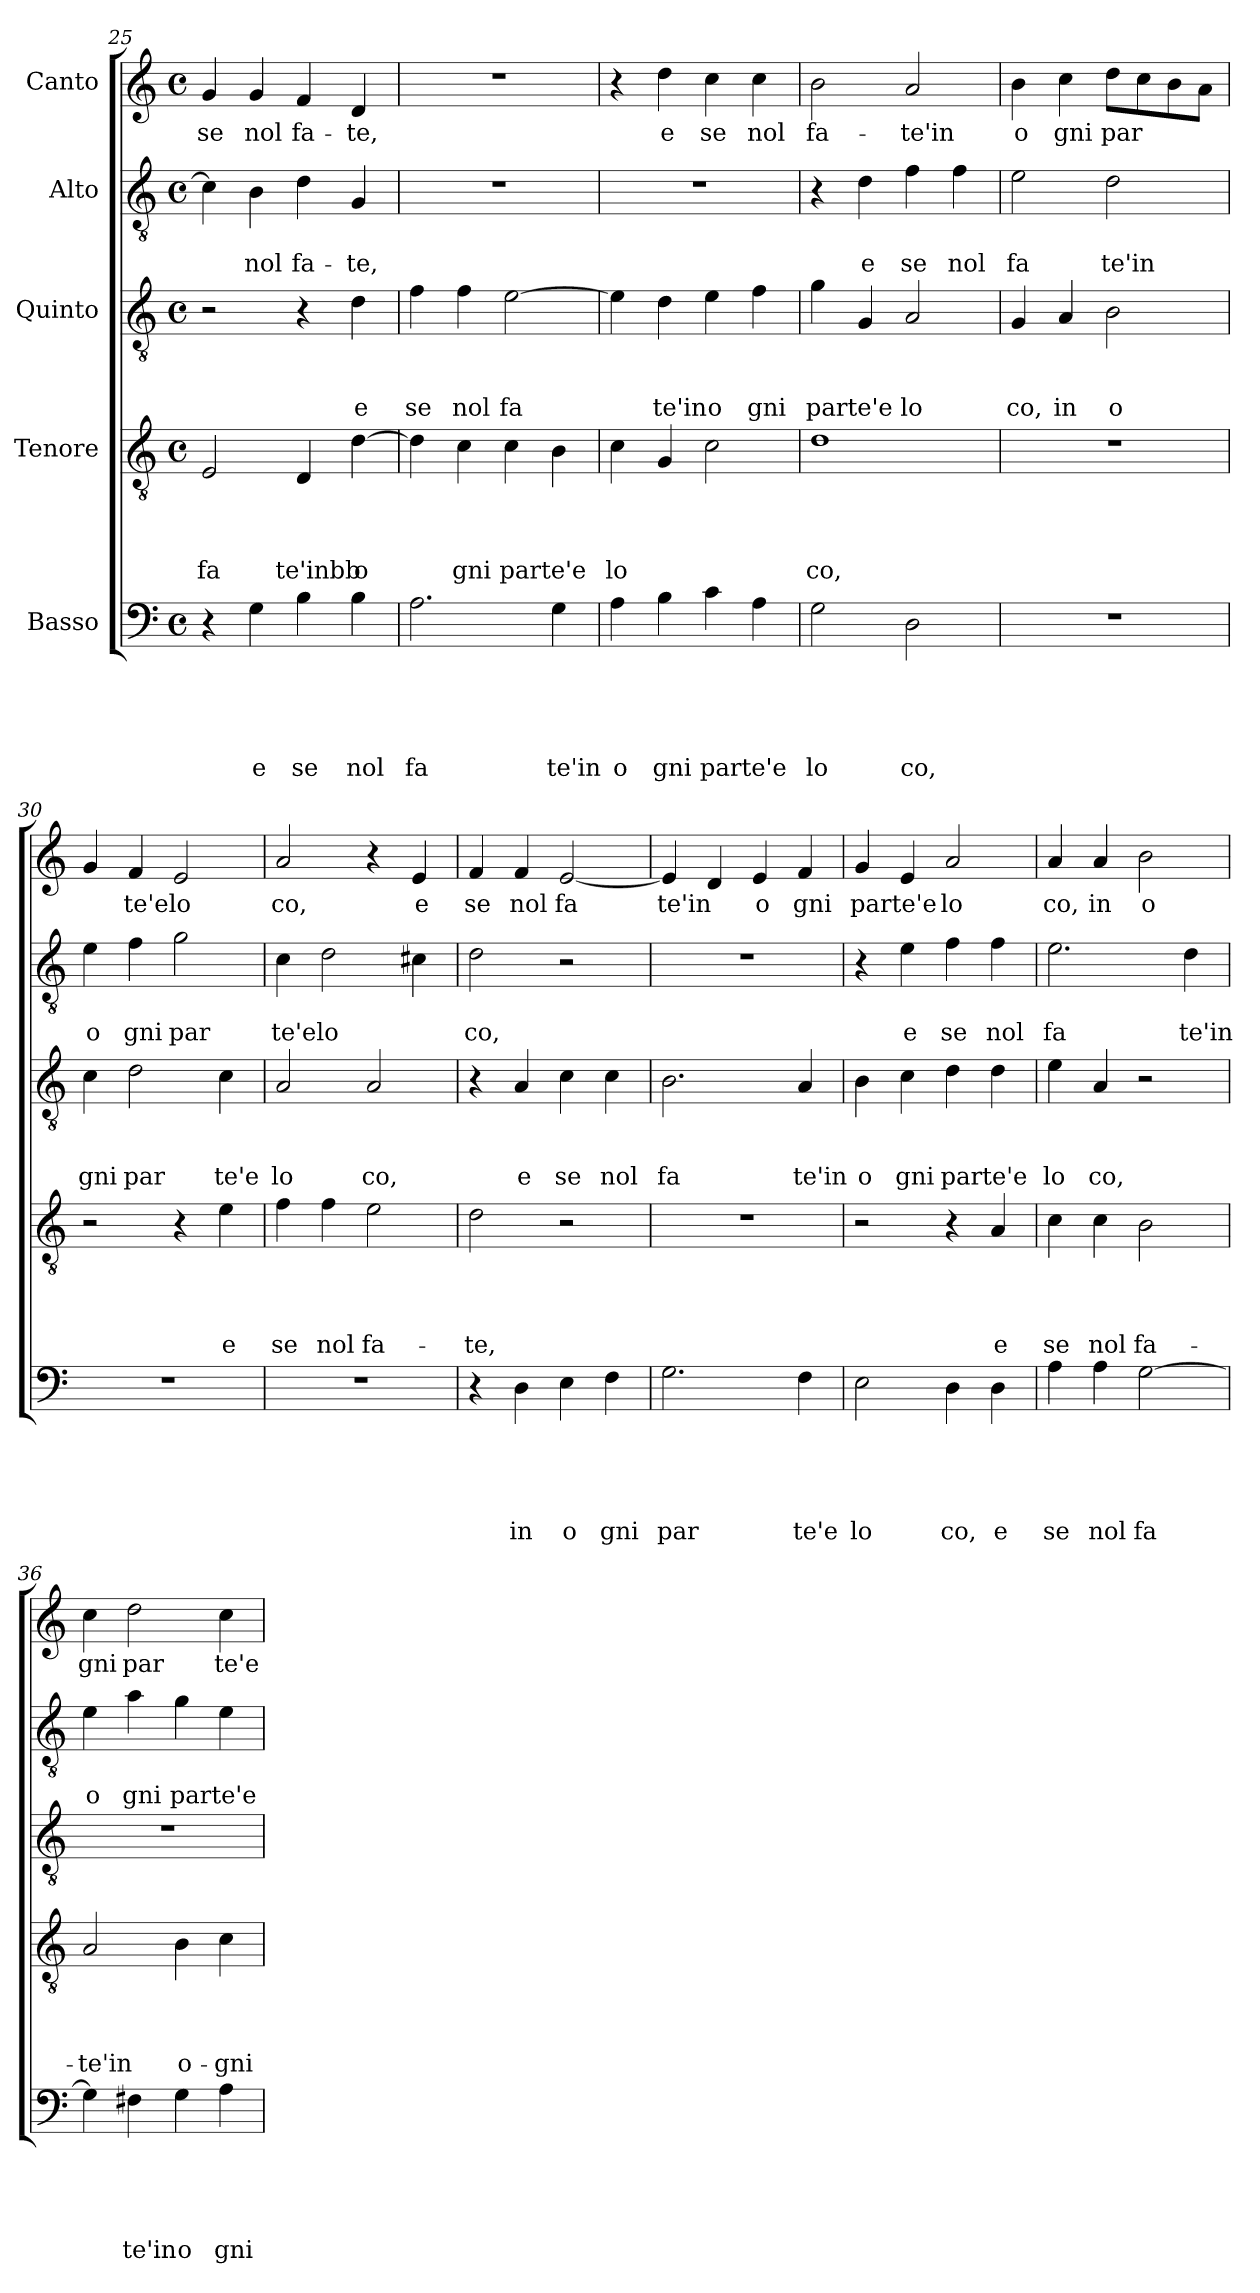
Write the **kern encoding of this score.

**kern	**text	**text	**text	**text	**text	**kern	**text	**text	**text	**text	**kern	**text	**text	**text	**kern	**text	**text	**kern	**text
*part5	*part5	*part5	*part5	*part5	*part5	*part4	*part4	*part4	*part4	*part4	*part3	*part3	*part3	*part3	*part2	*part2	*part2	*part1	*part1
*staff5	*staff5	*staff5	*staff5	*staff5	*staff5	*staff4	*staff4	*staff4	*staff4	*staff4	*staff3	*staff3	*staff3	*staff3	*staff2	*staff2	*staff2	*staff1	*staff1
*I"Basso	*	*	*	*	*	*I"Tenore	*	*	*	*	*I"Quinto	*	*	*	*I"Alto	*	*	*I"Canto	*
*clefF4	*	*	*	*	*	*clefGv2	*	*	*	*	*clefGv2	*	*	*	*clefGv2	*	*	*clefG2	*
*k[]	*	*	*	*	*	*k[]	*	*	*	*	*k[]	*	*	*	*k[]	*	*	*k[]	*
*C:	*	*	*	*	*	*C:	*	*	*	*	*C:	*	*	*	*C:	*	*	*C:	*
*M4/4	*	*	*	*	*	*M4/4	*	*	*	*	*M4/4	*	*	*	*M4/4	*	*	*M4/4	*
*met(c)	*	*	*	*	*	*met(c)	*	*	*	*	*met(c)	*	*	*	*met(c)	*	*	*met(c)	*
=25	=25	=25	=25	=25	=25	=25	=25	=25	=25	=25	=25	=25	=25	=25	=25	=25	=25	=25	=25
!	!	!	!	!	!	!	!	!	!	!LO:LY:b	!	!	!	!	!	!	!	!	!LO:LY:b
4r	.	.	.	.	.	2E/	.	.	.	fa	2r	.	.	.	4c\]	.	.	4g/	se
!	!	!	!	!	!LO:LY:b	!	!	!	!	!	!	!	!	!	!	!	!LO:LY:b	!	!LO:LY:b
4G\	.	.	.	.	e	.	.	.	.	.	.	.	.	.	4B\	.	nol	4g/	nol
!	!	!	!	!	!LO:LY:b	!	!	!	!	!LO:LY:b:rj	!	!	!	!	!	!	!LO:LY:b	!	!LO:LY:b
4B\	.	.	.	.	se	4D/	.	.	.	te'inbb	4r	.	.	.	4d\	.	fa-	4f/	fa-
!	!	!	!	!	!LO:LY:b	!	!	!	!	!LO:LY:b	!	!	!	!LO:LY:b	!	!	!LO:LY:b	!	!LO:LY:b
4B\	.	.	.	.	nol	[>4d\	.	.	.	o	4d\	.	.	e	4G/	.	-te,	4d/	-te,
=26	=26	=26	=26	=26	=26	=26	=26	=26	=26	=26	=26	=26	=26	=26	=26	=26	=26	=26	=26
!	!	!	!	!	!LO:LY:b	!	!	!	!	!	!	!	!	!LO:LY:b	!	!	!	!	!
2.A\	.	.	.	.	fa	4d\]	.	.	.	.	4f\	.	.	se	1r	.	.	1r	.
!	!	!	!	!	!	!	!	!	!	!LO:LY:b	!	!	!	!LO:LY:b	!	!	!	!	!
.	.	.	.	.	.	4c\	.	.	.	gni	4f\	.	.	nol	.	.	.	.	.
!	!	!	!	!	!	!	!	!	!	!LO:LY:b	!	!	!	!LO:LY:b	!	!	!	!	!
.	.	.	.	.	.	4c\	.	.	.	parte'e	[>2e\	.	.	fa	.	.	.	.	.
!	!	!	!	!	!LO:LY:b	!	!	!	!	!	!	!	!	!	!	!	!	!	!
4G\	.	.	.	.	te'in	4B\	.	.	.	.	.	.	.	.	.	.	.	.	.
=27	=27	=27	=27	=27	=27	=27	=27	=27	=27	=27	=27	=27	=27	=27	=27	=27	=27	=27	=27
!	!	!	!	!	!LO:LY:b	!	!	!	!	!LO:LY:b	!	!	!	!	!	!	!	!	!
4A\	.	.	.	.	o	4c\	.	.	.	lo	4e\]	.	.	.	1r	.	.	4r	.
!	!	!	!	!	!LO:LY:b	!	!	!	!	!	!	!	!	!LO:LY:b	!	!	!	!	!LO:LY:b
4B\	.	.	.	.	gni	4G/	.	.	.	.	4d\	.	.	te'in	.	.	.	4dd\	e
!	!	!	!	!	!LO:LY:b	!	!	!	!	!	!	!	!	!LO:LY:b	!	!	!	!	!LO:LY:b
4c\	.	.	.	.	parte'e	2c\	.	.	.	.	4e\	.	.	o	.	.	.	4cc\	se
!	!	!	!	!	!	!	!	!	!	!	!	!	!	!LO:LY:b	!	!	!	!	!LO:LY:b
4A\	.	.	.	.	.	.	.	.	.	.	4f\	.	.	gni	.	.	.	4cc\	nol
=28	=28	=28	=28	=28	=28	=28	=28	=28	=28	=28	=28	=28	=28	=28	=28	=28	=28	=28	=28
!	!	!	!	!	!LO:LY:b	!	!	!	!	!LO:LY:b	!	!	!	!LO:LY:b	!	!	!	!	!LO:LY:b
2G\	.	.	.	.	lo	1d	.	.	.	co,	4g\	.	.	parte'e	4r	.	.	2b\	fa-
!	!	!	!	!	!	!	!	!	!	!	!	!	!	!	!	!	!LO:LY:b	!	!
.	.	.	.	.	.	.	.	.	.	.	4G/	.	.	.	4d\	.	e	.	.
!	!	!	!	!	!LO:LY:b	!	!	!	!	!	!	!	!	!LO:LY:b	!	!	!LO:LY:b	!	!LO:LY:b
2D\	.	.	.	.	co,	.	.	.	.	.	2A/	.	.	lo	4f\	.	se	2a/	-te'in
!	!	!	!	!	!	!	!	!	!	!	!	!	!	!	!	!	!LO:LY:b	!	!
.	.	.	.	.	.	.	.	.	.	.	.	.	.	.	4f\	.	nol	.	.
!!LO:LB:g=z
=29	=29	=29	=29	=29	=29	=29	=29	=29	=29	=29	=29	=29	=29	=29	=29	=29	=29	=29	=29
!	!	!	!	!	!	!	!	!	!	!	!	!	!	!LO:LY:b	!	!	!LO:LY:b	!	!LO:LY:b
1r	.	.	.	.	.	1r	.	.	.	.	4G/	.	.	co,	2e\	.	fa	4b\	o
!	!	!	!	!	!	!	!	!	!	!	!	!	!	!LO:LY:b	!	!	!	!	!LO:LY:b
.	.	.	.	.	.	.	.	.	.	.	4A/	.	.	in	.	.	.	4cc\	gni
!	!	!	!	!	!	!	!	!	!	!	!	!	!	!LO:LY:b	!	!	!LO:LY:b	!	!LO:LY:b
.	.	.	.	.	.	.	.	.	.	.	2B\	.	.	o	2d\	.	te'in	8dd\L	par
.	.	.	.	.	.	.	.	.	.	.	.	.	.	.	.	.	.	8cc\	.
.	.	.	.	.	.	.	.	.	.	.	.	.	.	.	.	.	.	8b\	.
.	.	.	.	.	.	.	.	.	.	.	.	.	.	.	.	.	.	8a\J	.
=30	=30	=30	=30	=30	=30	=30	=30	=30	=30	=30	=30	=30	=30	=30	=30	=30	=30	=30	=30
!	!	!	!	!	!	!	!	!	!	!	!	!	!	!LO:LY:b	!	!	!LO:LY:b	!	!
1r	.	.	.	.	.	2r	.	.	.	.	4c\	.	.	gni	4e\	.	o	4g/	.
!	!	!	!	!	!	!	!	!	!	!	!	!	!	!LO:LY:b	!	!	!LO:LY:b	!	!LO:LY:b
.	.	.	.	.	.	.	.	.	.	.	2d\	.	.	par	4f\	.	gni	4f/	te'e
!	!	!	!	!	!	!	!	!	!	!	!	!	!	!	!	!	!LO:LY:b	!	!LO:LY:b
.	.	.	.	.	.	4r	.	.	.	.	.	.	.	.	2g\	.	par	2e/	lo
!	!	!	!	!	!	!	!	!	!	!LO:LY:b	!	!	!	!LO:LY:b	!	!	!	!	!
.	.	.	.	.	.	4e\	.	.	.	e	4c\	.	.	te'e	.	.	.	.	.
=31	=31	=31	=31	=31	=31	=31	=31	=31	=31	=31	=31	=31	=31	=31	=31	=31	=31	=31	=31
!	!	!	!	!	!	!	!	!	!	!LO:LY:b	!	!	!	!LO:LY:b	!	!	!LO:LY:b	!	!LO:LY:b
1r	.	.	.	.	.	4f\	.	.	.	se	2A/	.	.	lo	4c\	.	te'e	2a/	co,
!	!	!	!	!	!	!	!	!	!	!LO:LY:b	!	!	!	!	!	!	!LO:LY:b	!	!
.	.	.	.	.	.	4f\	.	.	.	nol	.	.	.	.	2d\	.	lo	.	.
!	!	!	!	!	!	!	!	!	!	!LO:LY:b	!	!	!	!LO:LY:b	!	!	!	!	!
.	.	.	.	.	.	2e\	.	.	.	fa-	2A/	.	.	co,	.	.	.	4r	.
!	!	!	!	!	!	!	!	!	!	!	!	!	!	!	!	!	!	!	!LO:LY:b
.	.	.	.	.	.	.	.	.	.	.	.	.	.	.	4c#X\	.	.	4e/	e
=32	=32	=32	=32	=32	=32	=32	=32	=32	=32	=32	=32	=32	=32	=32	=32	=32	=32	=32	=32
!	!	!	!	!	!	!	!	!	!	!LO:LY:b	!	!	!	!	!	!	!LO:LY:b	!	!LO:LY:b
4r	.	.	.	.	.	2d\	.	.	.	-te,	4r	.	.	.	2d\	.	co,	4f/	se
!	!	!	!	!	!LO:LY:b	!	!	!	!	!	!	!	!	!LO:LY:b	!	!	!	!	!LO:LY:b
4D\	.	.	.	.	in	.	.	.	.	.	4A/	.	.	e	.	.	.	4f/	nol
!	!	!	!	!	!LO:LY:b	!	!	!	!	!	!	!	!	!LO:LY:b	!	!	!	!	!LO:LY:b
4E\	.	.	.	.	o	2r	.	.	.	.	4c\	.	.	se	2r	.	.	[<2e/	fa
!	!	!	!	!	!LO:LY:b	!	!	!	!	!	!	!	!	!LO:LY:b	!	!	!	!	!
4F\	.	.	.	.	gni	.	.	.	.	.	4c\	.	.	nol	.	.	.	.	.
=33	=33	=33	=33	=33	=33	=33	=33	=33	=33	=33	=33	=33	=33	=33	=33	=33	=33	=33	=33
!	!	!	!	!	!LO:LY:b	!	!	!	!	!	!	!	!	!LO:LY:b	!	!	!	!	!LO:LY:b
2.G\	.	.	.	.	par	1r	.	.	.	.	2.B\	.	.	fa	1r	.	.	4e/]	te'in
.	.	.	.	.	.	.	.	.	.	.	.	.	.	.	.	.	.	4d/	.
!	!	!	!	!	!	!	!	!	!	!	!	!	!	!	!	!	!	!	!LO:LY:b
.	.	.	.	.	.	.	.	.	.	.	.	.	.	.	.	.	.	4e/	o
!	!	!	!	!	!LO:LY:b	!	!	!	!	!	!	!	!	!LO:LY:b	!	!	!	!	!LO:LY:b
4F\	.	.	.	.	te'e	.	.	.	.	.	4A/	.	.	te'in	.	.	.	4f/	gni
=34	=34	=34	=34	=34	=34	=34	=34	=34	=34	=34	=34	=34	=34	=34	=34	=34	=34	=34	=34
!	!	!	!	!	!LO:LY:b	!	!	!	!	!	!	!	!	!LO:LY:b	!	!	!	!	!LO:LY:b
2E\	.	.	.	.	lo	2r	.	.	.	.	4B\	.	.	o	4r	.	.	4g/	parte'e
!	!	!	!	!	!	!	!	!	!	!	!	!	!	!LO:LY:b	!	!	!LO:LY:b	!	!
.	.	.	.	.	.	.	.	.	.	.	4c\	.	.	gni	4e\	.	e	4e/	.
!	!	!	!	!	!LO:LY:b	!	!	!	!	!	!	!	!	!LO:LY:b	!	!	!LO:LY:b	!	!LO:LY:b
4D\	.	.	.	.	co,	4r	.	.	.	.	4d\	.	.	parte'e	4f\	.	se	2a/	lo
!	!	!	!	!	!LO:LY:b	!	!	!	!	!LO:LY:b	!	!	!	!	!	!	!LO:LY:b	!	!
4D\	.	.	.	.	e	4A/	.	.	.	e	4d\	.	.	.	4f\	.	nol	.	.
=35	=35	=35	=35	=35	=35	=35	=35	=35	=35	=35	=35	=35	=35	=35	=35	=35	=35	=35	=35
!	!	!	!	!	!LO:LY:b	!	!	!	!	!LO:LY:b	!	!	!	!LO:LY:b	!	!	!LO:LY:b	!	!LO:LY:b
4A\	.	.	.	.	se	4c\	.	.	.	se	4e\	.	.	lo	2.e\	.	fa	4a/	co,
!	!	!	!	!	!LO:LY:b	!	!	!	!	!LO:LY:b	!	!	!	!LO:LY:b	!	!	!	!	!LO:LY:b
4A\	.	.	.	.	nol	4c\	.	.	.	nol	4A/	.	.	co,	.	.	.	4a/	in
!	!	!	!	!	!LO:LY:b	!	!	!	!	!LO:LY:b	!	!	!	!	!	!	!	!	!LO:LY:b
[>2G\	.	.	.	.	fa	2B\	.	.	.	fa-	2r	.	.	.	.	.	.	2b\	o
!	!	!	!	!	!	!	!	!	!	!	!	!	!	!	!	!	!LO:LY:b	!	!
.	.	.	.	.	.	.	.	.	.	.	.	.	.	.	4d\	.	te'in	.	.
=36	=36	=36	=36	=36	=36	=36	=36	=36	=36	=36	=36	=36	=36	=36	=36	=36	=36	=36	=36
!	!	!	!	!	!	!	!	!	!	!LO:LY:b	!	!	!	!	!	!	!LO:LY:b	!	!LO:LY:b
4G\]	.	.	.	.	.	2A/	.	.	.	-te'in	1r	.	.	.	4e\	.	o	4cc\	gni
!	!	!	!	!	!LO:LY:b	!	!	!	!	!	!	!	!	!	!	!	!LO:LY:b	!	!LO:LY:b
4F#X\	.	.	.	.	te'in	.	.	.	.	.	.	.	.	.	4a\	.	gni	2dd\	par
!	!	!	!	!	!LO:LY:b	!	!	!	!	!LO:LY:b	!	!	!	!	!	!	!LO:LY:b	!	!
4G\	.	.	.	.	o	4B\	.	.	.	o-	.	.	.	.	4g\	.	parte'e	.	.
!	!	!	!	!	!LO:LY:b	!	!	!	!	!LO:LY:b	!	!	!	!	!	!	!	!	!LO:LY:b
4A\	.	.	.	.	gni	4c\	.	.	.	-gni	.	.	.	.	4e\	.	.	4cc\	te'e
=	=	=	=	=	=	=	=	=	=	=	=	=	=	=	=	=	=	=	=
*-	*-	*-	*-	*-	*-	*-	*-	*-	*-	*-	*-	*-	*-	*-	*-	*-	*-	*-	*-
